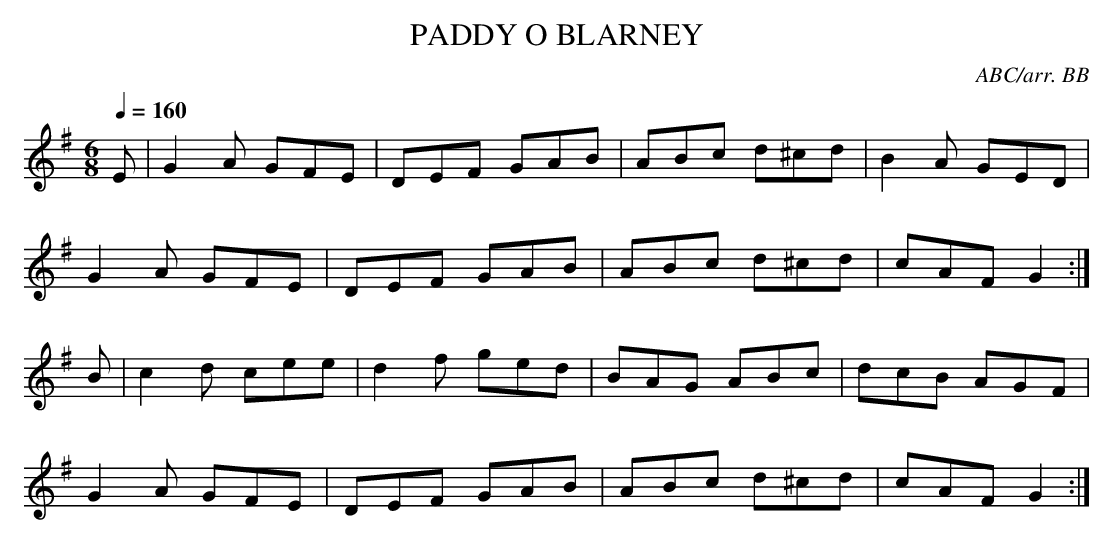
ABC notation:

X:1
T:PADDY O BLARNEY
C:ABC/arr. BB
original suggests that it wasn't meant to be a dance
tune, but I thought it might be worth saving!
Q:1/4=160
L:1/8
M:6/8
K:G
E|G2A GFE|DEF GAB|ABc d^cd|B2A GED|
G2A GFE|DEF GAB|ABc d^cd|cAF G2 :|
B|c2d cee|d2f ged|BAG ABc|dcB AGF|
G2A GFE|DEF GAB|ABc d^cd|cAF G2 :|
